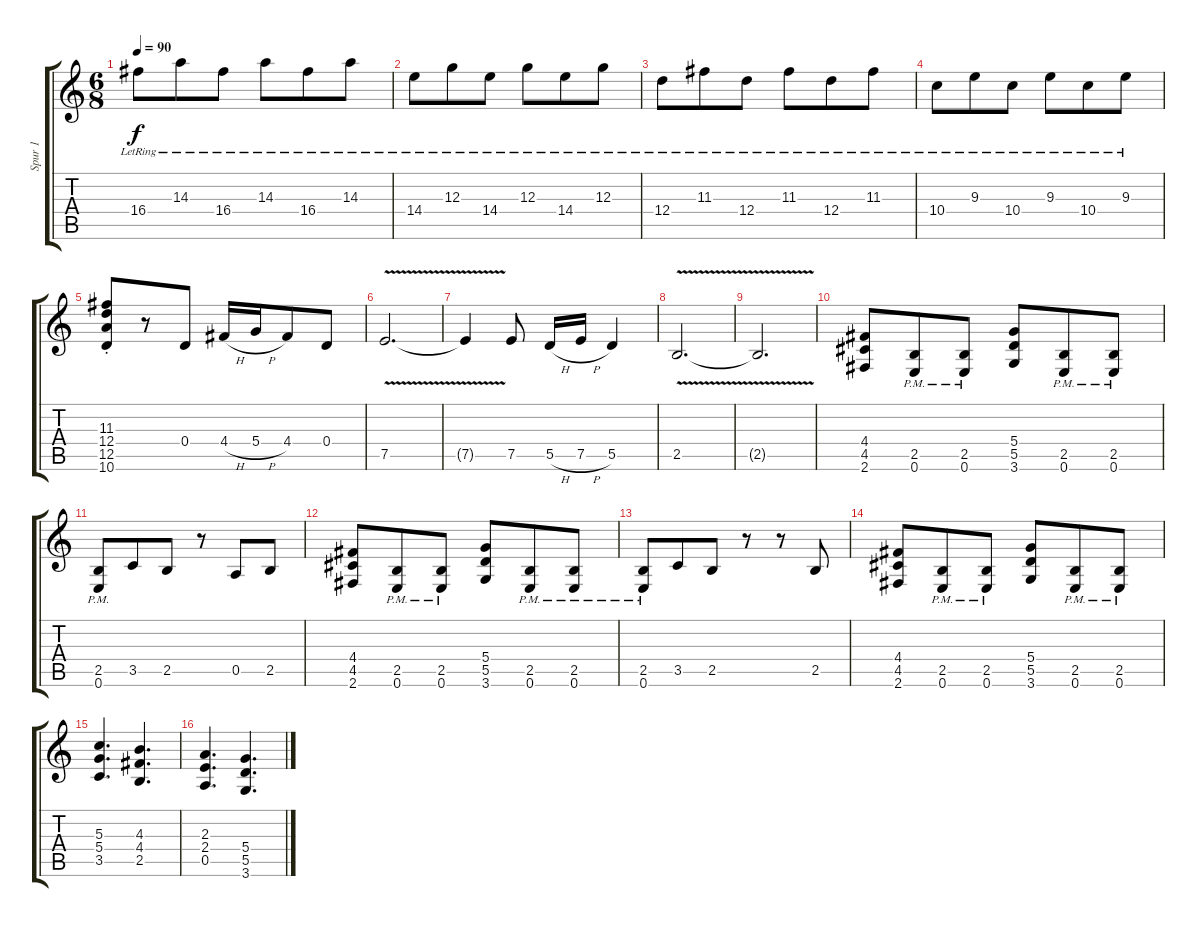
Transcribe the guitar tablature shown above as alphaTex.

\track ("Spur 1" "Spur 1") {instrument electricguitarclean}
\staff {score tabs}
\tuning (E4 B3 G3 D3 A2 E2) {hide}
\ts (6 8)
\tempo 90
\clef g2
\ks c
16.4{lr}.8{dy f} 14.3{lr}.8 16.4{lr}.8 14.3{lr}.8 16.4{lr}.8 14.3{lr}.8 |
14.4{lr}.8 12.3{lr}.8 14.4{lr}.8 12.3{lr}.8 14.4{lr}.8 12.3{lr}.8 |
12.4{lr}.8 11.3{lr}.8 12.4{lr}.8 11.3{lr}.8 12.4{lr}.8 11.3{lr}.8 |
10.4{lr}.8 9.3{lr}.8 10.4{lr}.8 9.3{lr}.8 10.4{lr}.8 9.3{lr}.8 |
(11.3{st} 12.4{st} 12.5{st} 10.6{st}).8 r.8 0.4.8{instrument distortionguitar} 4.4{h}.16 5.4{h}.16 4.4.8 0.4.8 |
7.5{v}.2{d} |
7.5{t}.4 7.5.8 5.5{h}.16 7.5{h}.16 5.5.4 |
2.5{v}.2{d} |
2.5{t}.2{d} |
(4.4 4.5 2.6).8{instrument distortionguitar} (2.5{pm} 0.6{pm}).8 (2.5{pm} 0.6{pm}).8 (5.4 5.5 3.6).8 (2.5{pm} 0.6{pm}).8 (2.5{pm} 0.6{pm}).8 |
(2.5{pm} 0.6{pm}).8 3.5.8 2.5.8 r.8 0.5.8 2.5.8 |
(4.4 4.5 2.6).8 (2.5{pm} 0.6{pm}).8 (2.5{pm} 0.6{pm}).8 (5.4 5.5 3.6).8 (2.5{pm} 0.6{pm}).8 (2.5{pm} 0.6{pm}).8 |
(2.5{pm} 0.6{pm}).8 3.5.8 2.5.8 r.8 r.8 2.5.8 |
(4.4 4.5 2.6).8 (2.5{pm} 0.6{pm}).8 (2.5{pm} 0.6{pm}).8 (5.4 5.5 3.6).8 (2.5{pm} 0.6{pm}).8 (2.5{pm} 0.6{pm}).8 |
(5.3 5.4 3.5).4{d} (4.3 4.4 2.5).4{d} |
(2.3 2.4 0.5).4{d} (5.4 5.5 3.6).4{d}
